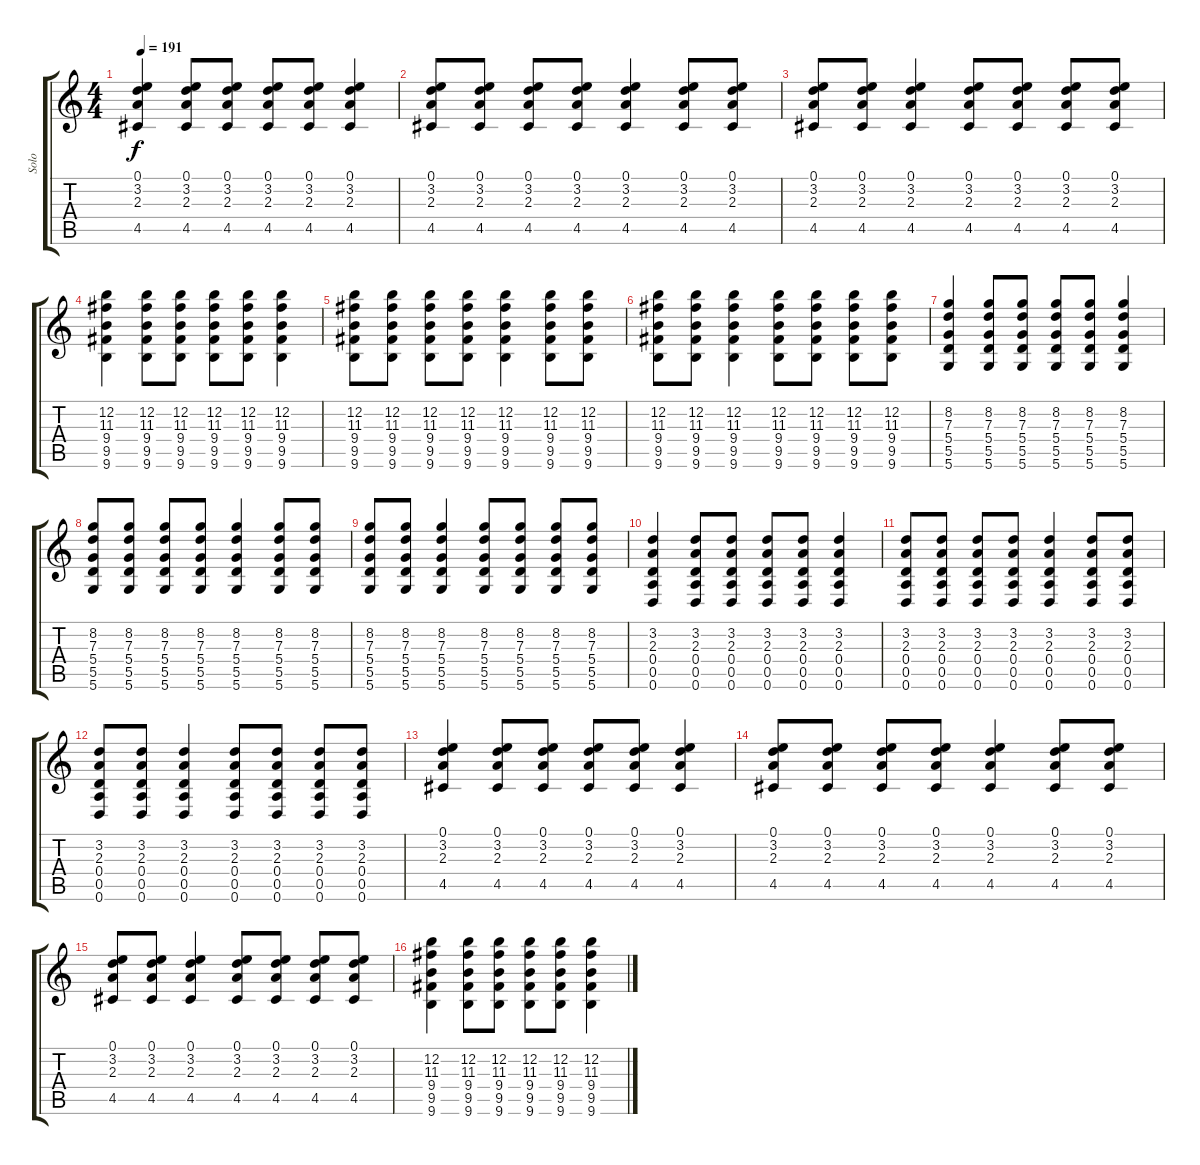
\track ("Solo" "Solo") {instrument distortionguitar}
\staff {score tabs}
\tuning (E4 B3 G3 D3 A2 D2) {hide}
\ts (4 4)
\tempo 191
\clef g2
\ks c
(0.1 3.2 2.3 4.5).4{dy f} (0.1 3.2 2.3 4.5).8 (0.1 3.2 2.3 4.5).8 (0.1 3.2 2.3 4.5).8 (0.1 3.2 2.3 4.5).8 (0.1 3.2 2.3 4.5).4 |
(0.1 3.2 2.3 4.5).8 (0.1 3.2 2.3 4.5).8 (0.1 3.2 2.3 4.5).8 (0.1 3.2 2.3 4.5).8 (0.1 3.2 2.3 4.5).4 (0.1 3.2 2.3 4.5).8 (0.1 3.2 2.3 4.5).8 |
(0.1 3.2 2.3 4.5).8 (0.1 3.2 2.3 4.5).8 (0.1 3.2 2.3 4.5).4 (0.1 3.2 2.3 4.5).8 (0.1 3.2 2.3 4.5).8 (0.1 3.2 2.3 4.5).8 (0.1 3.2 2.3 4.5).8 |
(12.2 11.3 9.4 9.5 9.6).4 (12.2 11.3 9.4 9.5 9.6).8 (12.2 11.3 9.4 9.5 9.6).8 (12.2 11.3 9.4 9.5 9.6).8 (12.2 11.3 9.4 9.5 9.6).8 (12.2 11.3 9.4 9.5 9.6).4 |
(12.2 11.3 9.4 9.5 9.6).8 (12.2 11.3 9.4 9.5 9.6).8 (12.2 11.3 9.4 9.5 9.6).8 (12.2 11.3 9.4 9.5 9.6).8 (12.2 11.3 9.4 9.5 9.6).4 (12.2 11.3 9.4 9.5 9.6).8 (12.2 11.3 9.4 9.5 9.6).8 |
(12.2 11.3 9.4 9.5 9.6).8 (12.2 11.3 9.4 9.5 9.6).8 (12.2 11.3 9.4 9.5 9.6).4 (12.2 11.3 9.4 9.5 9.6).8 (12.2 11.3 9.4 9.5 9.6).8 (12.2 11.3 9.4 9.5 9.6).8 (12.2 11.3 9.4 9.5 9.6).8 |
(8.2 7.3 5.4 5.5 5.6).4 (8.2 7.3 5.4 5.5 5.6).8 (8.2 7.3 5.4 5.5 5.6).8 (8.2 7.3 5.4 5.5 5.6).8 (8.2 7.3 5.4 5.5 5.6).8 (8.2 7.3 5.4 5.5 5.6).4 |
(8.2 7.3 5.4 5.5 5.6).8 (8.2 7.3 5.4 5.5 5.6).8 (8.2 7.3 5.4 5.5 5.6).8 (8.2 7.3 5.4 5.5 5.6).8 (8.2 7.3 5.4 5.5 5.6).4 (8.2 7.3 5.4 5.5 5.6).8 (8.2 7.3 5.4 5.5 5.6).8 |
(8.2 7.3 5.4 5.5 5.6).8 (8.2 7.3 5.4 5.5 5.6).8 (8.2 7.3 5.4 5.5 5.6).4 (8.2 7.3 5.4 5.5 5.6).8 (8.2 7.3 5.4 5.5 5.6).8 (8.2 7.3 5.4 5.5 5.6).8 (8.2 7.3 5.4 5.5 5.6).8 |
(3.2 2.3 0.4 0.5 0.6).4 (3.2 2.3 0.4 0.5 0.6).8 (3.2 2.3 0.4 0.5 0.6).8 (3.2 2.3 0.4 0.5 0.6).8 (3.2 2.3 0.4 0.5 0.6).8 (3.2 2.3 0.4 0.5 0.6).4 |
(3.2 2.3 0.4 0.5 0.6).8 (3.2 2.3 0.4 0.5 0.6).8 (3.2 2.3 0.4 0.5 0.6).8 (3.2 2.3 0.4 0.5 0.6).8 (3.2 2.3 0.4 0.5 0.6).4 (3.2 2.3 0.4 0.5 0.6).8 (3.2 2.3 0.4 0.5 0.6).8 |
(3.2 2.3 0.4 0.5 0.6).8 (3.2 2.3 0.4 0.5 0.6).8 (3.2 2.3 0.4 0.5 0.6).4 (3.2 2.3 0.4 0.5 0.6).8 (3.2 2.3 0.4 0.5 0.6).8 (3.2 2.3 0.4 0.5 0.6).8 (3.2 2.3 0.4 0.5 0.6).8 |
(0.1 3.2 2.3 4.5).4 (0.1 3.2 2.3 4.5).8 (0.1 3.2 2.3 4.5).8 (0.1 3.2 2.3 4.5).8 (0.1 3.2 2.3 4.5).8 (0.1 3.2 2.3 4.5).4 |
(0.1 3.2 2.3 4.5).8 (0.1 3.2 2.3 4.5).8 (0.1 3.2 2.3 4.5).8 (0.1 3.2 2.3 4.5).8 (0.1 3.2 2.3 4.5).4 (0.1 3.2 2.3 4.5).8 (0.1 3.2 2.3 4.5).8 |
(0.1 3.2 2.3 4.5).8 (0.1 3.2 2.3 4.5).8 (0.1 3.2 2.3 4.5).4 (0.1 3.2 2.3 4.5).8 (0.1 3.2 2.3 4.5).8 (0.1 3.2 2.3 4.5).8 (0.1 3.2 2.3 4.5).8 |
(12.2 11.3 9.4 9.5 9.6).4 (12.2 11.3 9.4 9.5 9.6).8 (12.2 11.3 9.4 9.5 9.6).8 (12.2 11.3 9.4 9.5 9.6).8 (12.2 11.3 9.4 9.5 9.6).8 (12.2 11.3 9.4 9.5 9.6).4
